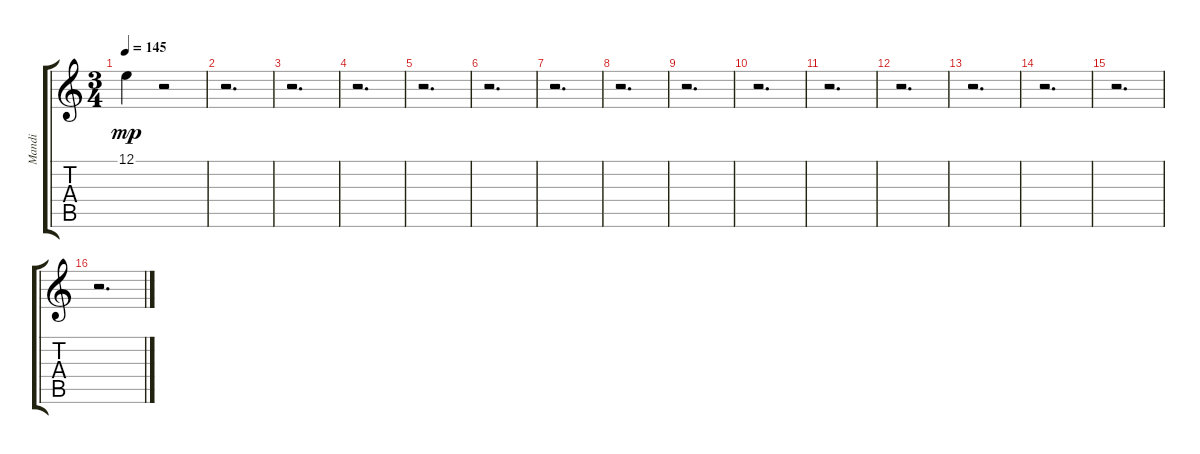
\track ("Mandi" "Mandi") {instrument voiceoohs}
\staff {score tabs}
\tuning (E4 B3 G3 D3 A2 E2) {hide}
\ts (3 4)
\tempo 145
\clef g2
\ks c
12.1.4{dy mp} r.2 |
r.2{d} |
r.2{d} |
r.2{d} |
r.2{d} |
r.2{d} |
r.2{d} |
r.2{d} |
r.2{d} |
r.2{d} |
r.2{d} |
r.2{d} |
r.2{d} |
r.2{d} |
r.2{d} |
r.2{d}
